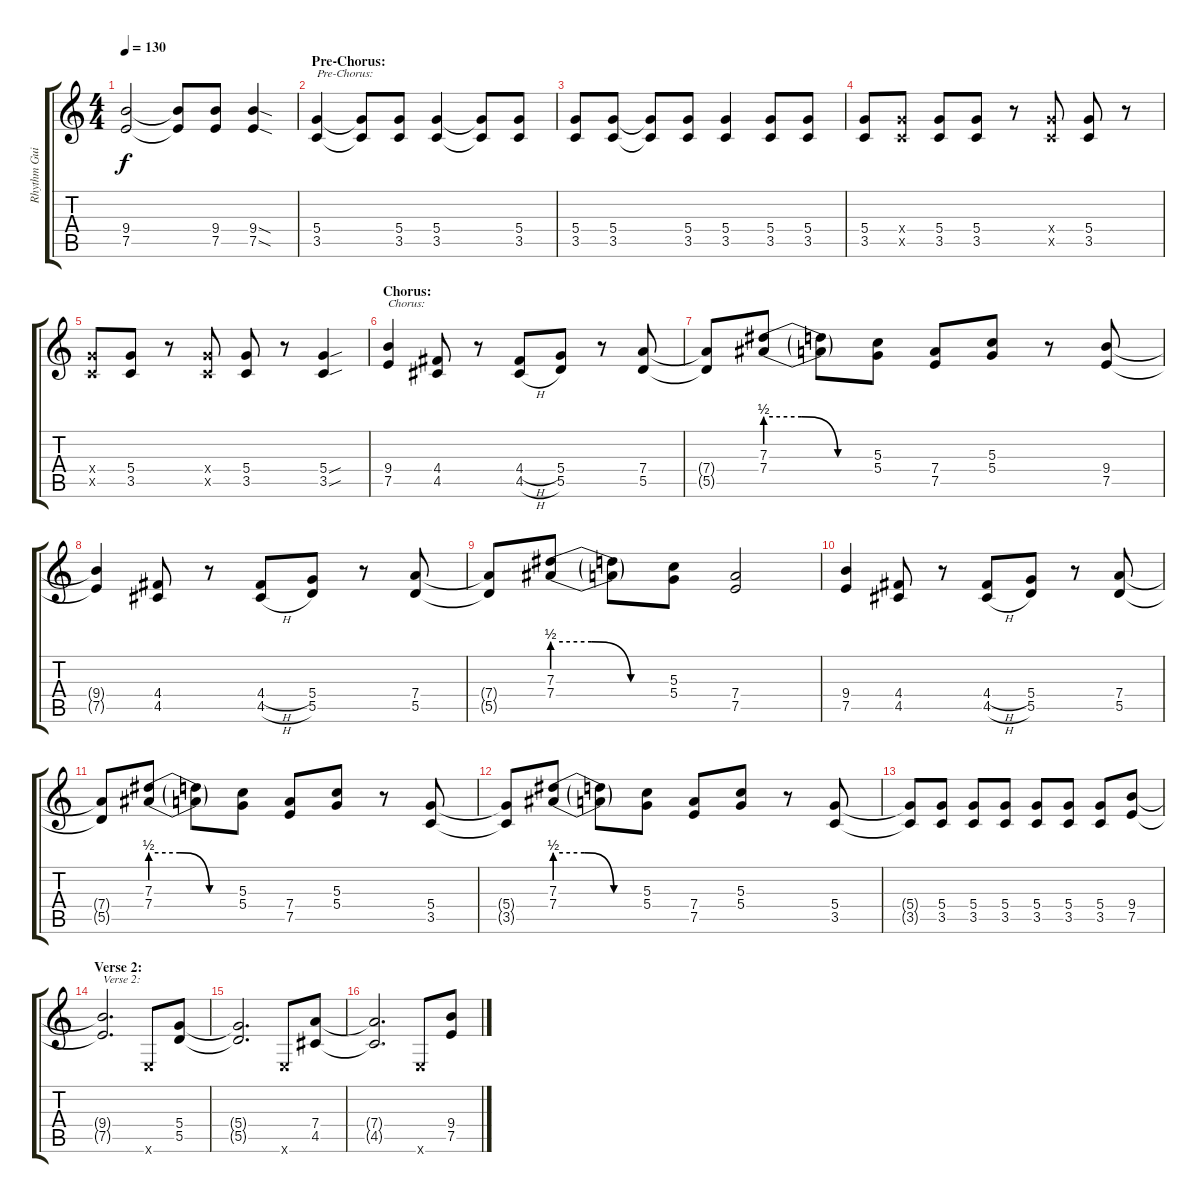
\track ("Rhythm Guitar" "Rhythm Gui") {instrument distortionguitar}
\staff {score tabs}
\tuning (E4 B3 G3 D3 A2 E2) {hide}
\ts (4 4)
\tempo 130
\clef g2
\ks c
(9.4{t} 7.5{t}).2{dy f} (9.4{t} 7.5{t}).8 (9.4 7.5).8 (9.4{sod} 7.5{sod}).4 |
\section ("" "Pre-Chorus:")
(5.4 3.5).4{txt "Pre-Chorus:"} (5.4{t} 3.5{t}).8 (5.4 3.5).8 (5.4 3.5).4 (5.4{t} 3.5{t}).8 (5.4 3.5).8 |
(5.4 3.5).8 (5.4 3.5).8 (5.4{t} 3.5{t}).8 (5.4 3.5).8 (5.4 3.5).4 (5.4 3.5).8 (5.4 3.5).8 |
(5.4 3.5).8 (5.4{x} 3.5{x}).8 (5.4 3.5).8 (5.4 3.5).8 r.8 (5.4{x} 3.5{x}).8 (5.4 3.5).8 r.8 |
(5.4{x} 3.5{x}).8 (5.4 3.5).8 r.8 (5.4{x} 3.5{x}).8 (5.4 3.5).8 r.8 (5.4{sou} 3.5{sou}).4 |
\section ("" "Chorus:")
(9.4 7.5).4{txt "Chorus:"} (4.4 4.5).8 r.8 (4.4{h} 4.5{h}).8 (5.4 5.5).8 r.8 (7.4 5.5).8 |
(7.4{t} 5.5{t}).8 (7.3{be (custom 0 2 20 2 40 0 60 0)} 7.4{be (custom 0 2 20 2 40 0 60 0)}).8 (7.3{t} 7.4{t}).8 (5.3 5.4).8 (7.4 7.5).8 (5.3 5.4).8 r.8 (9.4 7.5).8 |
(9.4{t} 7.5{t}).4 (4.4 4.5).8 r.8 (4.4{h} 4.5{h}).8 (5.4 5.5).8 r.8 (7.4 5.5).8 |
(7.4{t} 5.5{t}).8 (7.3{be (custom 0 2 20 2 40 0 60 0)} 7.4{be (custom 0 2 20 2 40 0 60 0)}).8 (7.3{t} 7.4{t}).8 (5.3 5.4).8 (7.4 7.5).2 |
(9.4 7.5).4 (4.4 4.5).8 r.8 (4.4{h} 4.5{h}).8 (5.4 5.5).8 r.8 (7.4 5.5).8 |
(7.4{t} 5.5{t}).8 (7.3{be (custom 0 2 20 2 40 0 60 0)} 7.4{be (custom 0 2 20 2 40 0 60 0)}).8 (7.3{t} 7.4{t}).8 (5.3 5.4).8 (7.4 7.5).8 (5.3 5.4).8 r.8 (5.4 3.5).8 |
(5.4{t} 3.5{t}).8 (7.3{be (custom 0 2 20 2 40 0 60 0)} 7.4{be (custom 0 2 20 2 40 0 60 0)}).8 (7.3{t} 7.4{t}).8 (5.3 5.4).8 (7.4 7.5).8 (5.3 5.4).8 r.8 (5.4 3.5).8 |
(5.4{t} 3.5{t}).8 (5.4 3.5).8 (5.4 3.5).8 (5.4 3.5).8 (5.4 3.5).8 (5.4 3.5).8 (5.4 3.5).8 (9.4 7.5).8 |
\section ("" "Verse 2:")
(9.4{t} 7.5{t}).2{d txt "Verse 2:"} 0.6{x}.8 (5.4 5.5).8 |
(5.4{t} 5.5{t}).2{d} 0.6{x}.8 (7.4 4.5).8 |
(7.4{t} 4.5{t}).2{d} 0.6{x}.8 (9.4 7.5).8
